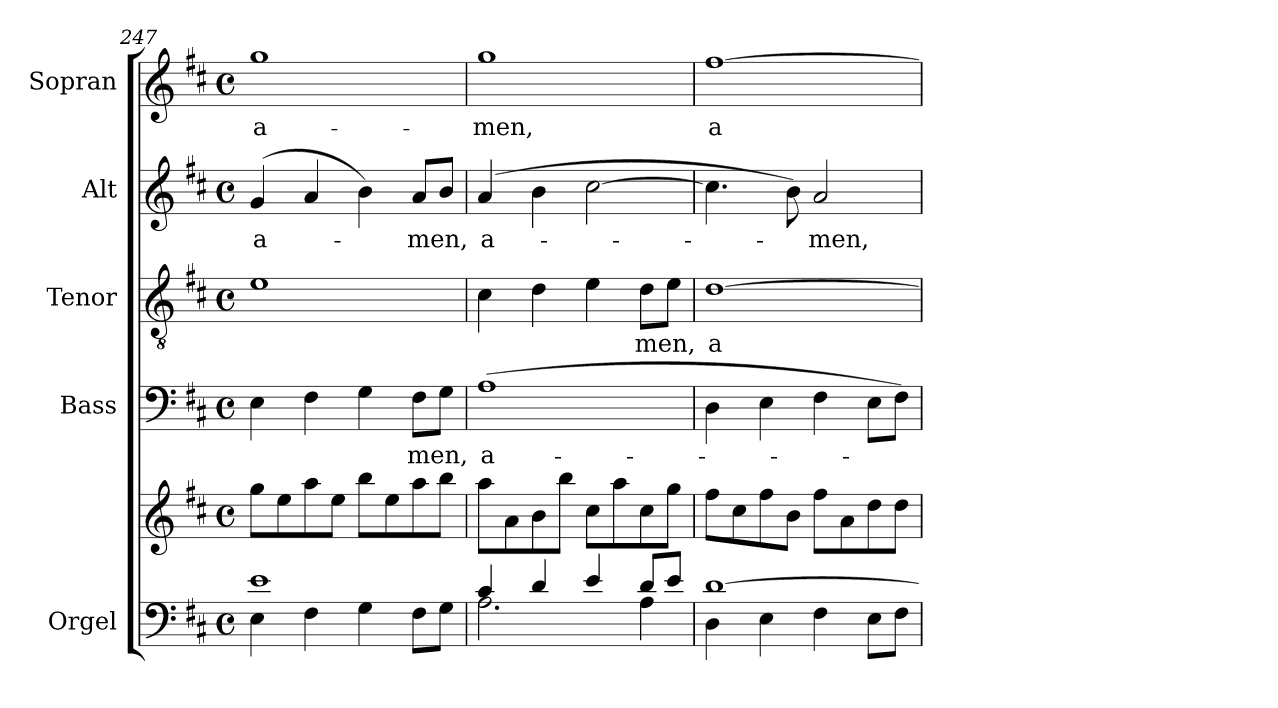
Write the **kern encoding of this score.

**kern	**kern	**kern	**text	**kern	**text	**kern	**text	**kern	**text
*part5	*part5	*part4	*part4	*part3	*part3	*part2	*part2	*part1	*part1
*staff6	*staff5	*staff4	*staff4	*staff3	*staff3	*staff2	*staff2	*staff1	*staff1
*I"Orgel	*	*I"Bass	*	*I"Tenor	*	*I"Alt	*	*I"Sopran	*
*I'Org.	*	*I'B	*	*I'T	*	*I'A	*	*I'S	*
*clefF4	*clefG2	*clefF4	*	*clefGv2	*	*clefG2	*	*clefG2	*
*k[f#c#]	*k[f#c#]	*k[f#c#]	*	*k[f#c#]	*	*k[f#c#]	*	*k[f#c#]	*
*D:	*D:	*D:	*	*D:	*	*D:	*	*D:	*
*M4/4	*M4/4	*M4/4	*	*M4/4	*	*M4/4	*	*M4/4	*
*met(c)	*met(c)	*met(c)	*	*met(c)	*	*met(c)	*	*met(c)	*
=247	=247	=247	=247	=247	=247	=247	=247	=247	=247
*^	*	*	*	*	*	*	*	*	*
!	!	!	!	!	!	!	!	!LO:LY:b	!	!LO:LY:b
1e	4E\	8gg\L	4E\	.	1e	.	(4g/	a-	1gg	a-
.	.	8ee\	.	.	.	.	.	.	.	.
.	4F#\	8aa\	4F#\	.	.	.	4a/	.	.	.
.	.	8ee\J	.	.	.	.	.	.	.	.
.	4G\	8bb\L	4G\	.	.	.	4b\)	.	.	.
.	.	8ee\	.	.	.	.	.	.	.	.
!	!	!	!	!LO:LY:b	!	!	!	!LO:LY:b	!	!
.	8F#\L	8aa\	8F#\L	-men,	.	.	8a/L	-men,	.	.
.	8G\J	8bb\J	8G\J	.	.	.	8b/J	.	.	.
!!LO:LB:g=z
=248	=248	=248	=248	=248	=248	=248	=248	=248	=248	=248
!	!	!	!	!LO:LY:b	!	!	!	!LO:LY:b	!	!LO:LY:b
4c#/	2.A\	8aa\L	(>1A	a-	4c#\	.	(4a/	a-	1gg	-men,
.	.	8a\	.	.	.	.	.	.	.	.
4d/	.	8b\	.	.	4d\	.	4b\	.	.	.
.	.	8bb\J	.	.	.	.	.	.	.	.
4e/	.	8cc#\L	.	.	4e\	.	[2cc#\	.	.	.
.	.	8aa\	.	.	.	.	.	.	.	.
!	!	!	!	!	!	!LO:LY:b	!	!	!	!
8d/L	4A\	8cc#\	.	.	8d\L	-men,	.	.	.	.
8e/J	.	8gg\J	.	.	8e\J	.	.	.	.	.
=249	=249	=249	=249	=249	=249	=249	=249	=249	=249	=249
!	!	!	!	!	!	!LO:LY:b	!	!	!	!LO:LY:b
[>1d	4D\	8ff#\L	4D\	.	[1d	a-	4.cc#\]	.	[1ff#	a-
.	.	8cc#\	.	.	.	.	.	.	.	.
.	4E\	8ff#\	4E\	.	.	.	.	.	.	.
.	.	8b\J	.	.	.	.	8b\)	.	.	.
!	!	!	!	!	!	!	!	!LO:LY:b	!	!
.	4F#\	8ff#\L	4F#\	.	.	.	2a/	-men,	.	.
.	.	8a\	.	.	.	.	.	.	.	.
.	8E\L	8dd\	8E\L	.	.	.	.	.	.	.
.	8F#\J	8dd\J	8F#\J)	.	.	.	.	.	.	.
*v	*v	*	*	*	*	*	*	*	*	*
=	=	=	=	=	=	=	=	=	=
*-	*-	*-	*-	*-	*-	*-	*-	*-	*-
